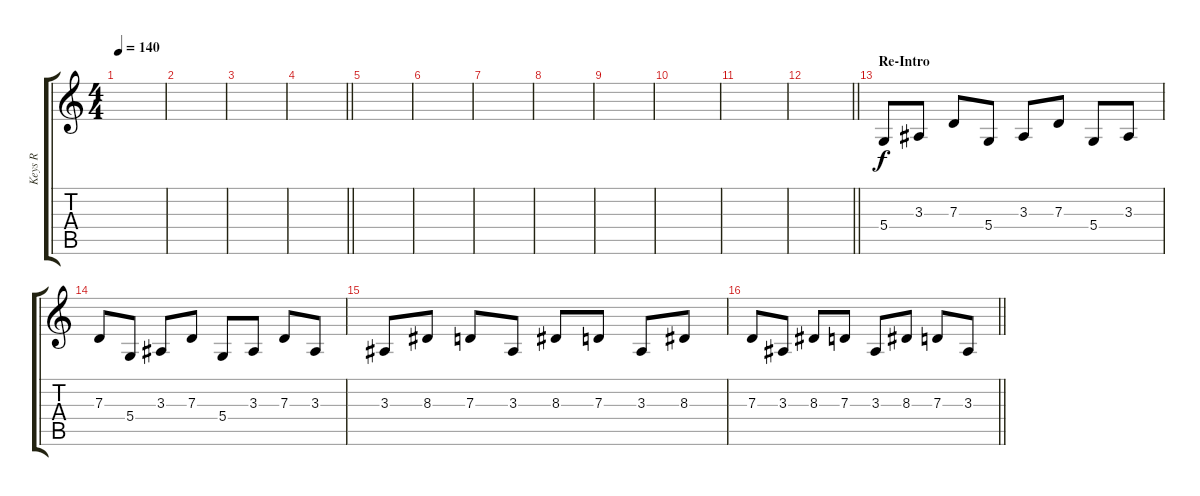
\track ("Keys R" "Keys R") {instrument electricpiano1}
\staff {score tabs}
\tuning (E4 B3 G3 D3 A2 E2) {hide}
\ts (4 4)
\tempo 140
\clef g2
\ks c
|
|
|
\barLineRight lightlight
|
|
|
|
|
|
|
|
\barLineRight lightlight
|
\section ("" "Re-Intro")
5.4.8 3.3.8 7.3.8 5.4.8 3.3.8 7.3.8 5.4.8 3.3.8 |
7.3.8 5.4.8 3.3.8 7.3.8 5.4.8 3.3.8 7.3.8 3.3.8 |
3.3.8 8.3.8 7.3.8 3.3.8 8.3.8 7.3.8 3.3.8 8.3.8 |
\barLineRight lightlight
7.3.8 3.3.8 8.3.8 7.3.8 3.3.8 8.3.8 7.3.8 3.3.8
